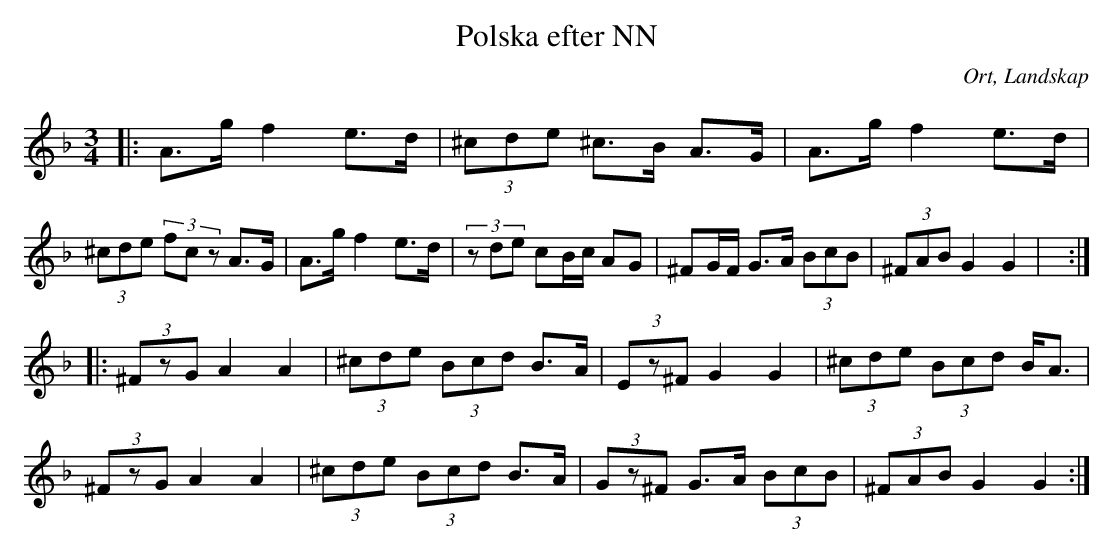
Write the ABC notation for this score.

X:1
T:Polska efter NN
O:Ort, Landskap
M:3/4
L:1/8
K:Dm
|: A>g f2 e>d|(3^cde ^c>B A>G|A>g f2 e>d|(3^cde (3fcz A>G|A>g f2 e>d|(3zde cB/c/ AG|^FG/F/ G>A (3BcB|(3^FAB G2 G2|  :|
|:(3^FzG A2 A2|(3^cde (3Bcd B>A|(3Ez^F G2 G2|(3^cde (3Bcd B<A|
(3^FzG A2 A2|(3^cde (3Bcd B>A| (3Gz^F G>A (3BcB|(3^FAB G2 G2:|
